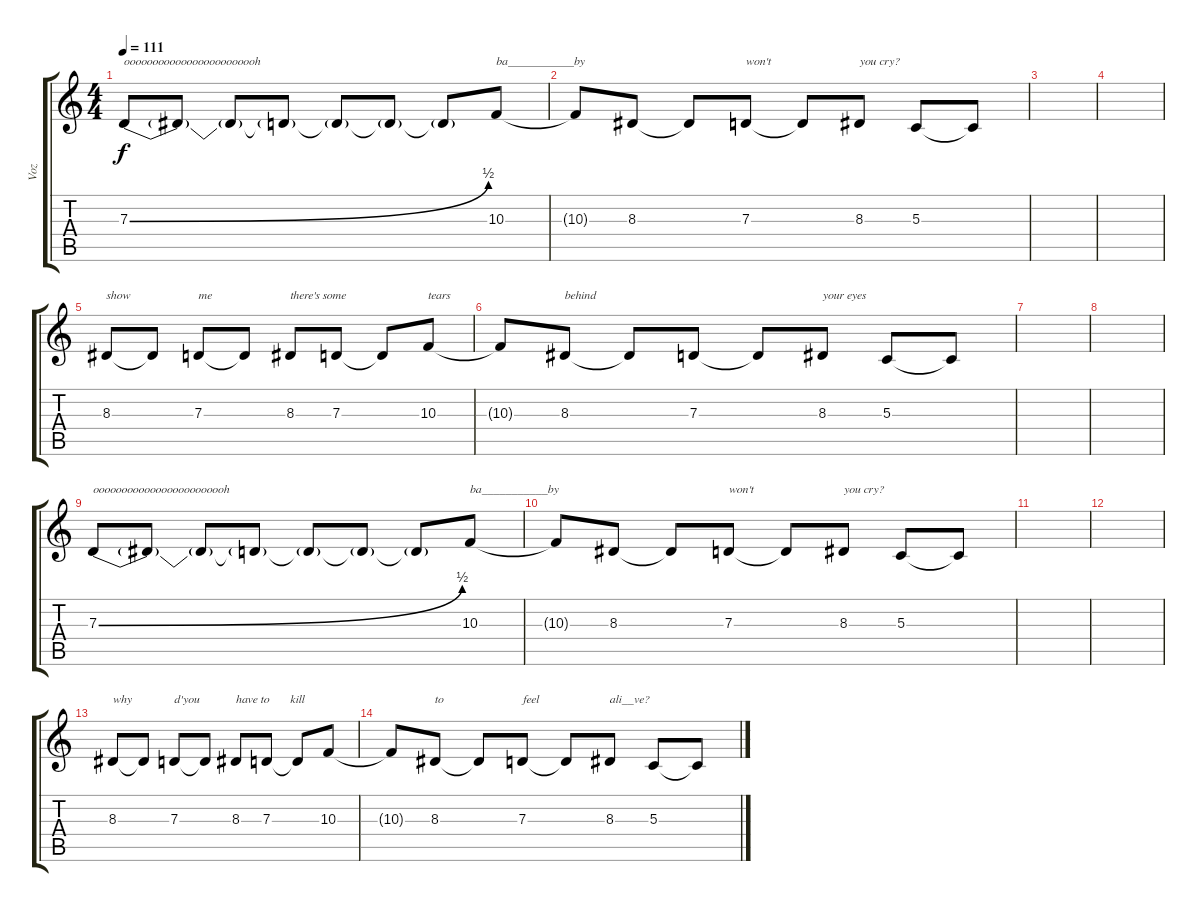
\track ("Voz" "Voz") {instrument lead2sawtooth}
\staff {score tabs}
\tuning (E4 B3 G3 D3 A2 E2) {hide}
\ts (4 4)
\tempo 111
\clef g2
\ks c
7.3{be (bend 0 0 60 2)}.8{txt "oooooooooooooooooooooooh" dy f} 7.3{t}.8 7.3{t}.8 7.3{t}.8 7.3{t}.8 7.3{t}.8 7.3{t}.8 10.3.8{txt "ba___________by"} |
10.3{t}.8 8.3.8 8.3{t}.8 7.3.8{txt "won't"} 7.3{t}.8 8.3.8{txt "you cry?"} 5.3.8 5.3{t}.8 |
|
|
8.3.8{txt "show"} 8.3{t}.8 7.3.8{txt "me"} 7.3{t}.8 8.3.8{txt "there's some"} 7.3.8 7.3{t}.8 10.3.8{txt "tears"} |
10.3{t}.8 8.3.8{txt "behind "} 8.3{t}.8 7.3.8 7.3{t}.8 8.3.8{txt "your eyes"} 5.3.8 5.3{t}.8 |
|
|
7.3{be (bend 0 0 60 2)}.8{txt "oooooooooooooooooooooooh"} 7.3{t}.8 7.3{t}.8 7.3{t}.8 7.3{t}.8 7.3{t}.8 7.3{t}.8 10.3.8{txt "ba___________by"} |
10.3{t}.8 8.3.8 8.3{t}.8 7.3.8{txt "won't"} 7.3{t}.8 8.3.8{txt "you cry?"} 5.3.8 5.3{t}.8 |
|
|
8.3.8{txt "why"} 8.3{t}.8 7.3.8{txt "d'you"} 7.3{t}.8 8.3.8{txt "have to       kill"} 7.3.8 7.3{t}.8 10.3.8 |
10.3{t}.8 8.3.8{txt "to"} 8.3{t}.8 7.3.8{txt "feel"} 7.3{t}.8 8.3.8{txt "ali__ve?"} 5.3.8 5.3{t}.8
